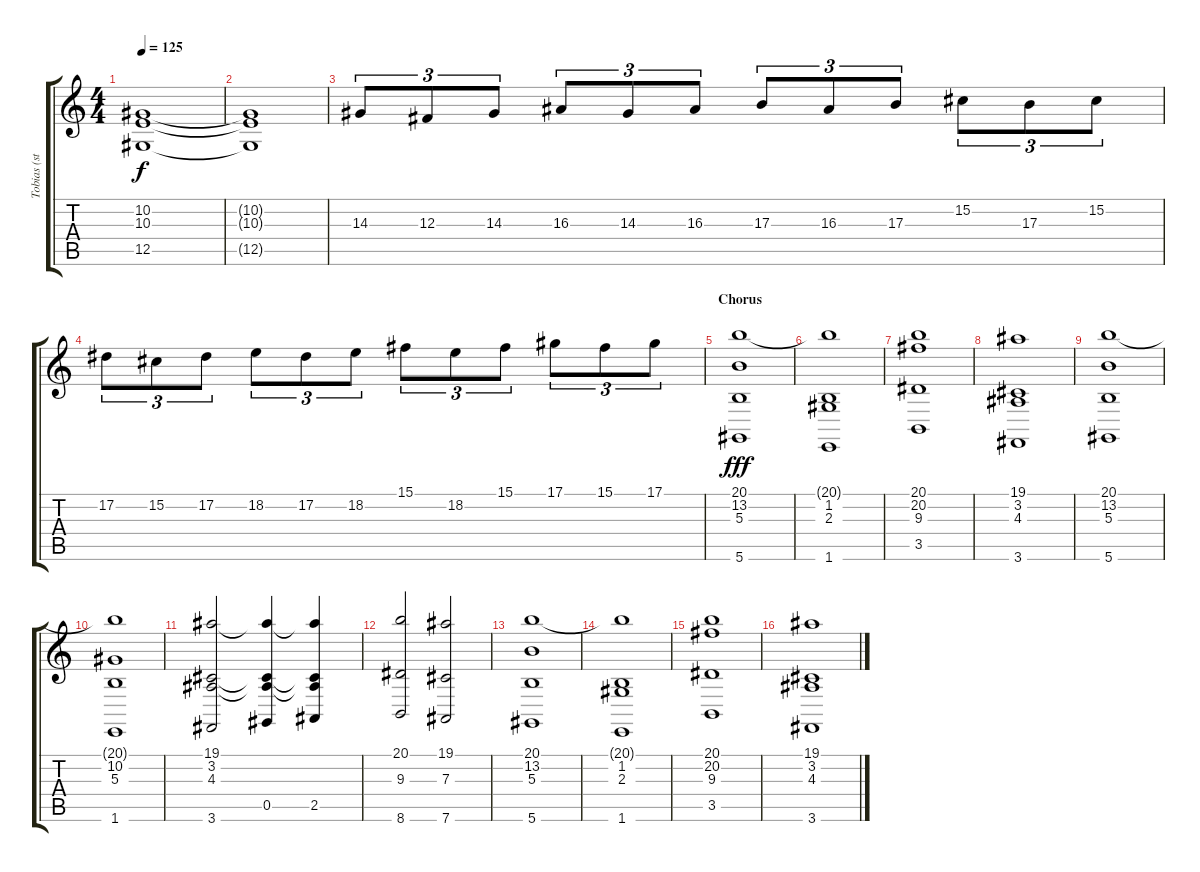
\track ("Tobias (strings)" "Tobias (st") {instrument stringensemble1}
\staff {score tabs}
\tuning (Eb4 Bb3 Gb3 Db3 Ab2 Eb2) {hide}
\ts (4 4)
\tempo 125
\clef g2
\ks c
(10.2 10.3 12.5).1{dy f} |
(10.2{t} 10.3{t} 12.5{t}).1 |
14.3.8{tu (3 2) volume 10} 12.3.8{tu (3 2)} 14.3.8{tu (3 2)} 16.3.8{tu (3 2)} 14.3.8{tu (3 2)} 16.3.8{tu (3 2)} 17.3.8{tu (3 2)} 16.3.8{tu (3 2)} 17.3.8{tu (3 2)} 15.2.8{tu (3 2)} 17.3.8{tu (3 2)} 15.2.8{tu (3 2)} |
17.2.8{tu (3 2)} 15.2.8{tu (3 2)} 17.2.8{tu (3 2)} 18.2.8{tu (3 2)} 17.2.8{tu (3 2)} 18.2.8{tu (3 2)} 15.1.8{tu (3 2)} 18.2.8{tu (3 2)} 15.1.8{tu (3 2)} 17.1.8{tu (3 2)} 15.1.8{tu (3 2)} 17.1.8{tu (3 2)} |
\section ("" "Chorus")
(20.1 13.2 5.3 5.6).1{dy fff} |
(20.1{t} 1.2 2.3 1.6).1 |
(20.1 20.2 9.3 3.5).1 |
(19.1 3.2 4.3 3.6).1 |
(20.1 13.2 5.3 5.6).1 |
(20.1{t} 10.2 5.3 1.6).1 |
(19.1 3.2 4.3 3.6).2 (19.1{t} 3.2{t} 4.3{t} 0.5).4 (19.1{t} 3.2{t} 4.3{t} 2.5).4 |
(20.1 9.3 8.6).2 (19.1 7.3 7.6).2 |
(20.1 13.2 5.3 5.6).1 |
(20.1{t} 1.2 2.3 1.6).1 |
(20.1 20.2 9.3 3.5).1 |
(19.1 3.2 4.3 3.6).1
